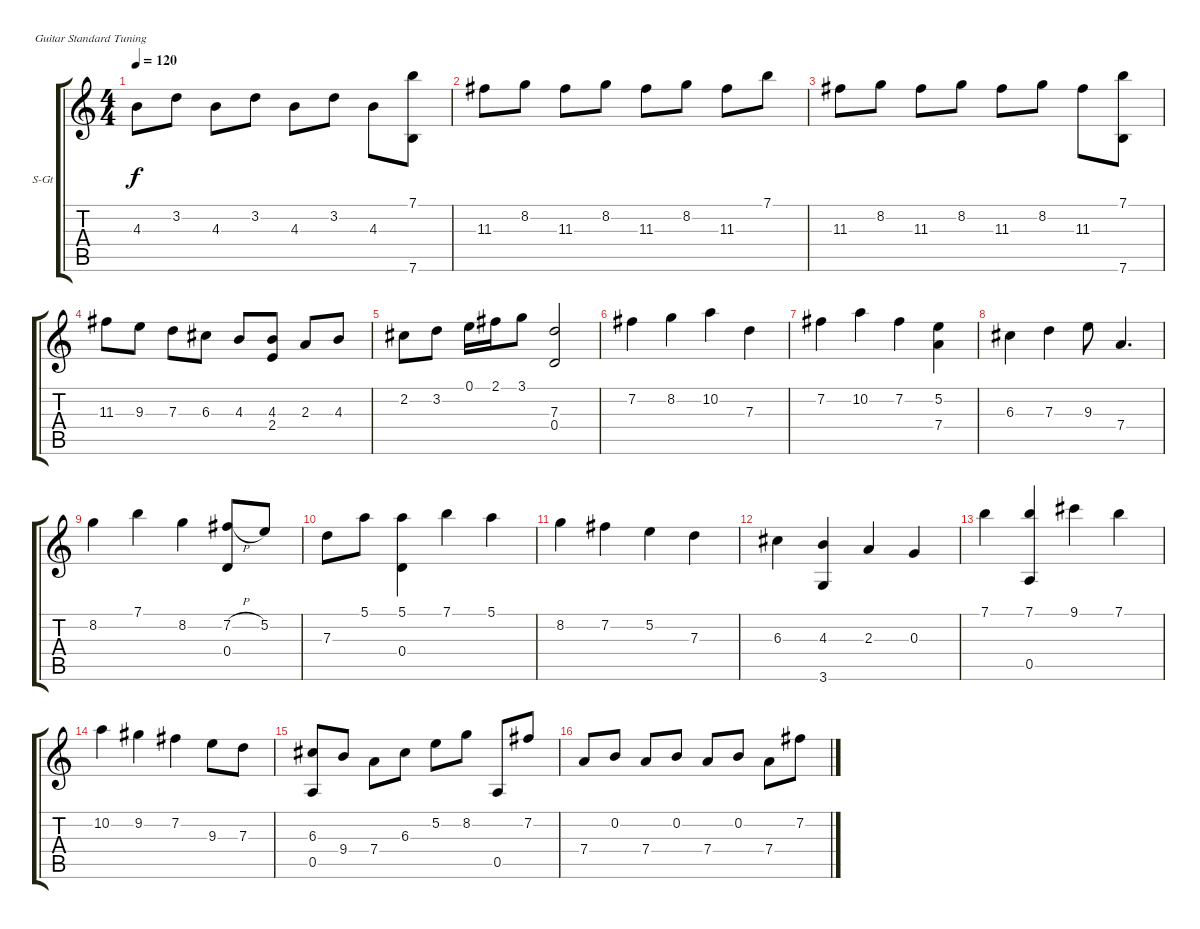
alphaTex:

\bracketExtendMode groupsimilarinstruments
\firstSystemTrackNameOrientation horizontal
\otherSystemsTrackNameOrientation horizontal
\track ("Antonio Vivaldi" "S-Gt") {instrument acousticguitarsteel}
\staff {score tabs}
\tuning (E4 B3 G3 D3 A2 E2)
\ts (4 4)
\tempo 120
\clef g2
\ks c
4.3.8{dy f} 3.2.8 4.3.8 3.2.8 4.3.8 3.2.8 4.3.8 (7.1 7.6).8 |
11.3.8 8.2.8 11.3.8 8.2.8 11.3.8 8.2.8 11.3.8 7.1.8 |
11.3.8 8.2.8 11.3.8 8.2.8 11.3.8 8.2.8 11.3.8 (7.1 7.6).8 |
11.3.8 9.3.8 7.3.8 6.3.8 4.3.8 (4.3 2.4).8 2.3.8 4.3.8 |
2.2.8 3.2.8 0.1.16 2.1.16 3.1.8 (7.3 0.4).2 |
7.2.4 8.2.4 10.2.4 7.3.4 |
7.2.4 10.2.4 7.2.4 (5.2 7.4).4 |
6.3.4 7.3.4 9.3.8 7.4.4{d} |
8.2.4 7.1.4 8.2.4 (7.2{h} 0.4).8 5.2.8 |
7.3.8 5.1.8 (5.1 0.4).4 7.1.4 5.1.4 |
8.2.4 7.2.4 5.2.4 7.3.4 |
6.3.4 (4.3 3.6).4 2.3.4 0.3.4 |
7.1.4 (7.1 0.5).4 9.1.4 7.1.4 |
10.2.4 9.2.4 7.2.4 9.3.8 7.3.8 |
(6.3 0.5).8 9.4.8 7.4.8 6.3.8 5.2.8 8.2.8 0.5.8 7.2.8 |
7.4.8 0.2.8 7.4.8 0.2.8 7.4.8 0.2.8 7.4.8 7.2.8
